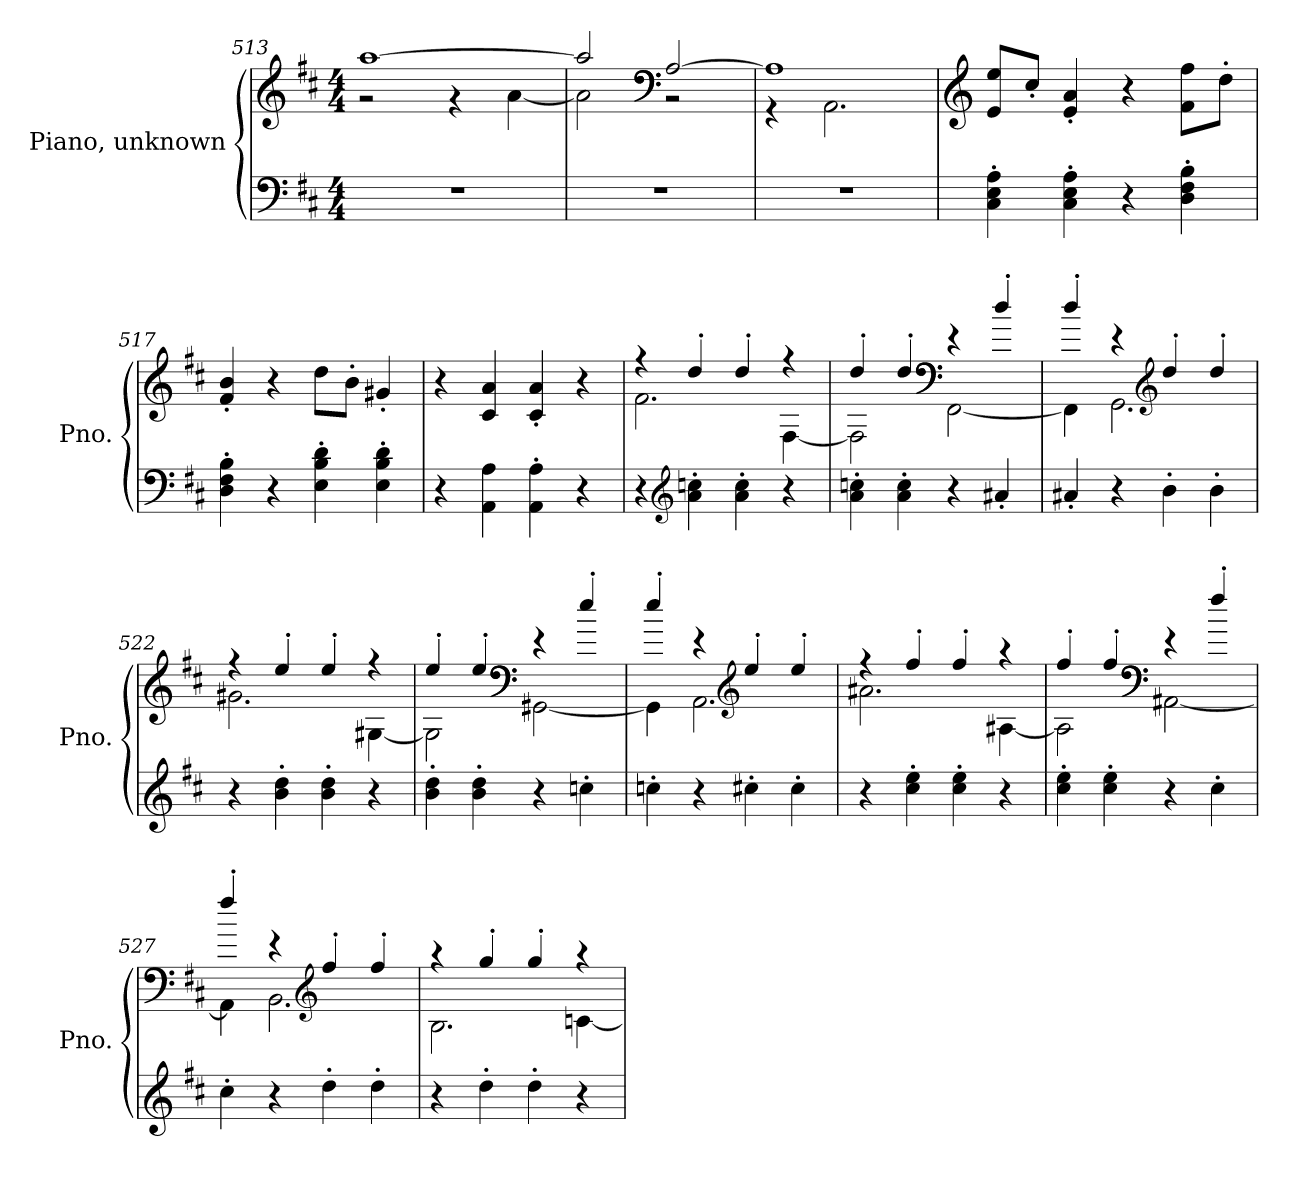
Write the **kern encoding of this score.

**kern	**kern
*part1	*part1
*staff2	*staff1
*I"Piano, unknown	*
*I'Pno.	*
*clefF4	*clefG2
*k[f#c#]	*k[f#c#]
*M4/4	*M4/4
=513	=513
*	*^
1r	[1aa	2r
.	.	4r
.	.	[4a\
=514	=514	=514
1r	2aa/]	2a\]
*	*clefF4	*
.	[2A/	2r
=515	=515	=515
1r	1A]	4r
.	.	2.AA\
*	*v	*v
=516	=516
*	*clefG2
4C#\' 4E\' 4A\'	8e/ 8ee/L
.	8cc#'/J
4C#\' 4E\' 4A\'	4e/' 4a/'
4r	4r
4D\' 4F#\' 4B\'	8f#\ 8ff#\L
.	8dd'\J
!!LO:PB:g=z
=517	=517
4D\' 4F#\' 4B\'	4f#/' 4b/'
4r	4r
4E\' 4B\' 4d\'	8dd\L
.	8b'\J
4E\' 4B\' 4d\'	4g#X'/
=518	=518
4r	4r
4AA\ 4A\	4c#/ 4a/
4AA\' 4A\'	4c#/' 4a/'
4r	4r
=519	=519
*	*^
4r	4r	2.f#\
*clefG2	*	*
4a\' 4ccn\'	4dd'/	.
4a\' 4cc\'	4dd'/	.
4r	4r	[4F#\
=520	=520	=520
4a\' 4ccn\'	4dd'/	2F#\]
4a\' 4cc\'	4dd'/	.
*	*clefF4	*
4r	4r	[2FF#\
4a#X'/	4dd'/	.
=521	=521	=521
4a#X'/	4dd'/	4FF#\]
4r	4r	2.GG\
*	*clefG2	*
4b'\	4dd'/	.
4b'\	4dd'/	.
=522	=522	=522
4r	4r	2.g#X\
4b\' 4dd\'	4ee'/	.
4b\' 4dd\'	4ee'/	.
4r	4r	[4G#X\
!!LO:LB:g=z	!!
=523	=523	=523
4b\' 4dd\'	4ee'/	2G#\]
4b\' 4dd\'	4ee'/	.
*	*clefF4	*
4r	4r	[2GG#X\
4ccn'\	4ee'/	.
=524	=524	=524
4ccn'\	4ee'/	4GG#\]
4r	4r	2.AA\
*	*clefG2	*
4cc#X'\	4ee'/	.
4cc#'\	4ee'/	.
=525	=525	=525
4r	4r	2.a#X\
4cc#\' 4ee\'	4ff#'/	.
4cc#\' 4ee\'	4ff#'/	.
4r	4r	[4A#X\
=526	=526	=526
4cc#\' 4ee\'	4ff#'/	2A#\]
4cc#\' 4ee\'	4ff#'/	.
*	*clefF4	*
4r	4r	[2AA#X\
4cc#'\	4ff#'/	.
=527	=527	=527
4cc#'\	4ff#'/	4AA#\]
4r	4r	2.BB\
*	*clefG2	*
4dd'\	4ff#'/	.
4dd'\	4ff#'/	.
=528	=528	=528
4r	4r	2.B\
4dd'\	4gg'/	.
4dd'\	4gg'/	.
4r	4r	[4cn\
*	*v	*v
=	=
*-	*-
